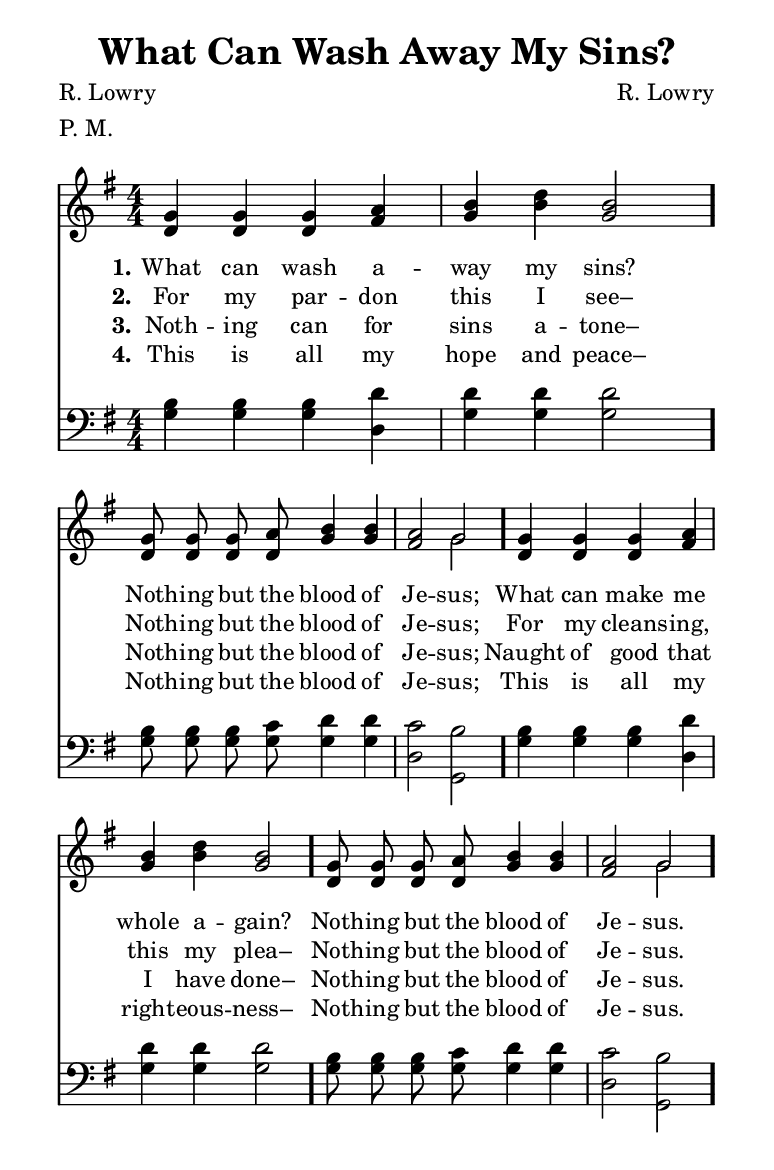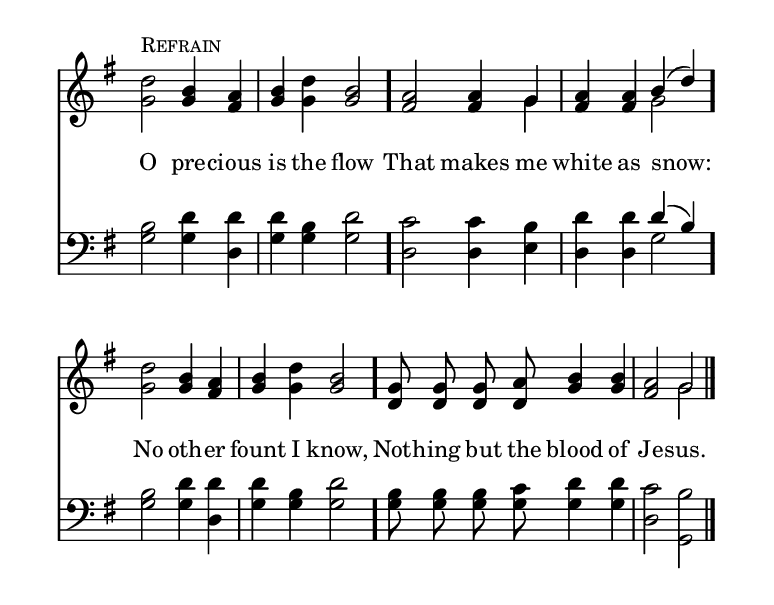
\include "common/global.ily"
\paper {
  \include "common/paper.ily"
  ragged-bottom = ##t
  system-count = #(cond (is-eogsized 4) (#t #f))
}

\header{
  %gospel
  hymnnumber = "139"
  title = "What Can Wash Away My Sins?"
  tunename = ""
  meter = "P. M."
  poet = "R. Lowry"
  composer = "R. Lowry"
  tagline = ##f
}

% for fermata in MIDI
ta = { \tempo 4=100 }
tb = { \tempo 4=50  }

patternAA = { c4 c4 c4 c4 | c4 c4 c2 }
patternAB = { c8 c8 c8 c8 c4 c4 | c2 c2 }

patternBA = { c2 c4 c4 | c4 c4 c2 }
patternBB = { c2 c4 c4 | c4 c4 c4( c4) }

global = {
  \include "common/overrides.ily"
  \override Staff.TimeSignature.style = #'numbered
  \time 4/4
  \override Score.MetronomeMark.transparent = ##t % hide all fermata changes too
  \ta
  \key g \major
  \autoBeamOff
}

notesSoprano = {
\global
\relative c'' {

  \changePitch \patternAA { g g g a | b d b }
  \changePitch \patternAB { g g g a b b | a g }
  \changePitch \patternAA { g g g a | b d b }
  \changePitch \patternAB { g g g a b b | a g }

  << s^\markup { \small \caps "Refrain" }
  \changePitch \patternBA { d' b a | b d b } >>
  \changePitch \patternBB { a a g | a a b d }
  \changePitch \patternBA { d b a | b d b }
  \changePitch \patternAB { g g g a b b | a g }

  \bar "|."

}
}

notesAlto = {
\global
\relative e' {

  \changePitch \patternAA { d d d fis | g b g }
  \changePitch \patternAB { d d d d g g | fis g }
  \changePitch \patternAA { d d d fis | g b g }
  \changePitch \patternAB { d d d d g g | fis g }

  \changePitch \patternBA { g g fis | g g g }
  \changePitch \patternBA { fis fis g | fis fis g }
  \changePitch \patternBA { g g fis | g g g }
  \changePitch \patternAB { d d d d g g | fis g }

}
}

notesTenor = {
\global
\relative a {

  \changePitch \patternAA { b b b d | d d d }
  \changePitch \patternAB { b b b c d d | c b }
  \changePitch \patternAA { b b b d | d d d }
  \changePitch \patternAB { b b b c d d | c b }

  \changePitch \patternBA { b d d | d b d }
  \changePitch \patternBB { c c b | d d d b }
  \changePitch \patternBA { b d d | d b d }
  \changePitch \patternAB { b b b c d d | c b }

}
}

notesBass = {
\global
\relative f {

  \changePitch \patternAA { g g g d | g g g  }
  \changePitch \patternAB { g g g g g g | d g, }
  \changePitch \patternAA { g' g g d | g g g  }
  \changePitch \patternAB { g g g g g g | d g, }

  \changePitch \patternBA { g' g d | g g g }
  \changePitch \patternBA { d d e | d d g }
  \changePitch \patternBA { g g d | g g g }
  \changePitch \patternAB { g g g g g g | d g, }

}
}

Refrain = \lyricmode {

O pre -- cious is the flow \bar "."
That makes me white as snow: \bar "."
No oth -- er fount I know, \bar "."
Noth -- ing but the blood of Je -- sus. \bar "."

}

wordsA = \lyricmode {
\set stanza = "1."

What can wash a -- way my sins? \bar "."
Noth -- ing but the blood of Je -- sus; \bar "."
What can make me whole a -- gain? \bar "."
Noth -- ing but the blood of Je -- sus. \bar "."

}

wordsB = \lyricmode {
\set stanza = "2."

For my par -- don this I see–
Noth -- ing but the blood of Je -- sus;
For my cleans -- ing, this my plea–
Noth -- ing but the blood of Je -- sus.

\Refrain

}

wordsC = \lyricmode {
\set stanza = "3."

Noth -- ing can for sins a -- tone–
Noth -- ing but the blood of Je -- sus;
Naught of good that I have done–
Noth -- ing but the blood of Je -- sus.

}

wordsD = \lyricmode {
\set stanza = "4."

This is all my hope and peace–
Noth -- ing but the blood of Je -- sus;
This is all my right -- eous -- ness–
Noth -- ing but the blood of Je -- sus.

}

\score {
  \context ChoirStaff <<
    \context Staff = upper <<
      \set Staff.autoBeaming = ##f
      \set ChoirStaff.systemStartDelimiter = #'SystemStartBar
      \set ChoirStaff.printPartCombineTexts = ##f
      \partcombine #'(2 . 9) \notesSoprano \notesAlto
      \context NullVoice = sopranos { \voiceOne << \notesSoprano >> }
      \context NullVoice = altos { \voiceTwo << \notesAlto >> }
      \context Lyrics = one   \lyricsto sopranos \wordsA
      \context Lyrics = two   \lyricsto sopranos \wordsB
      \context Lyrics = three \lyricsto sopranos \wordsC
      \context Lyrics = four  \lyricsto sopranos \wordsD
    >>
    \context Staff = men <<
      \set Staff.autoBeaming = ##f
      \clef bass
      \set ChoirStaff.printPartCombineTexts = ##f
      \partcombine #'(2 . 9) \notesTenor \notesBass
      \context NullVoice = tenors { \voiceOne << \notesTenor >> }
      \context NullVoice = basses { \voiceTwo << \notesBass >> }
    >>
  >>
  \layout {
    \include "common/layout.ily"
  }
  \midi{
    \include "common/midi.ily"
  }
}

\version "2.19.49"  % necessary for upgrading to future LilyPond versions.

% vi:set et ts=2 sw=2 ai nocindent syntax=lilypond:
